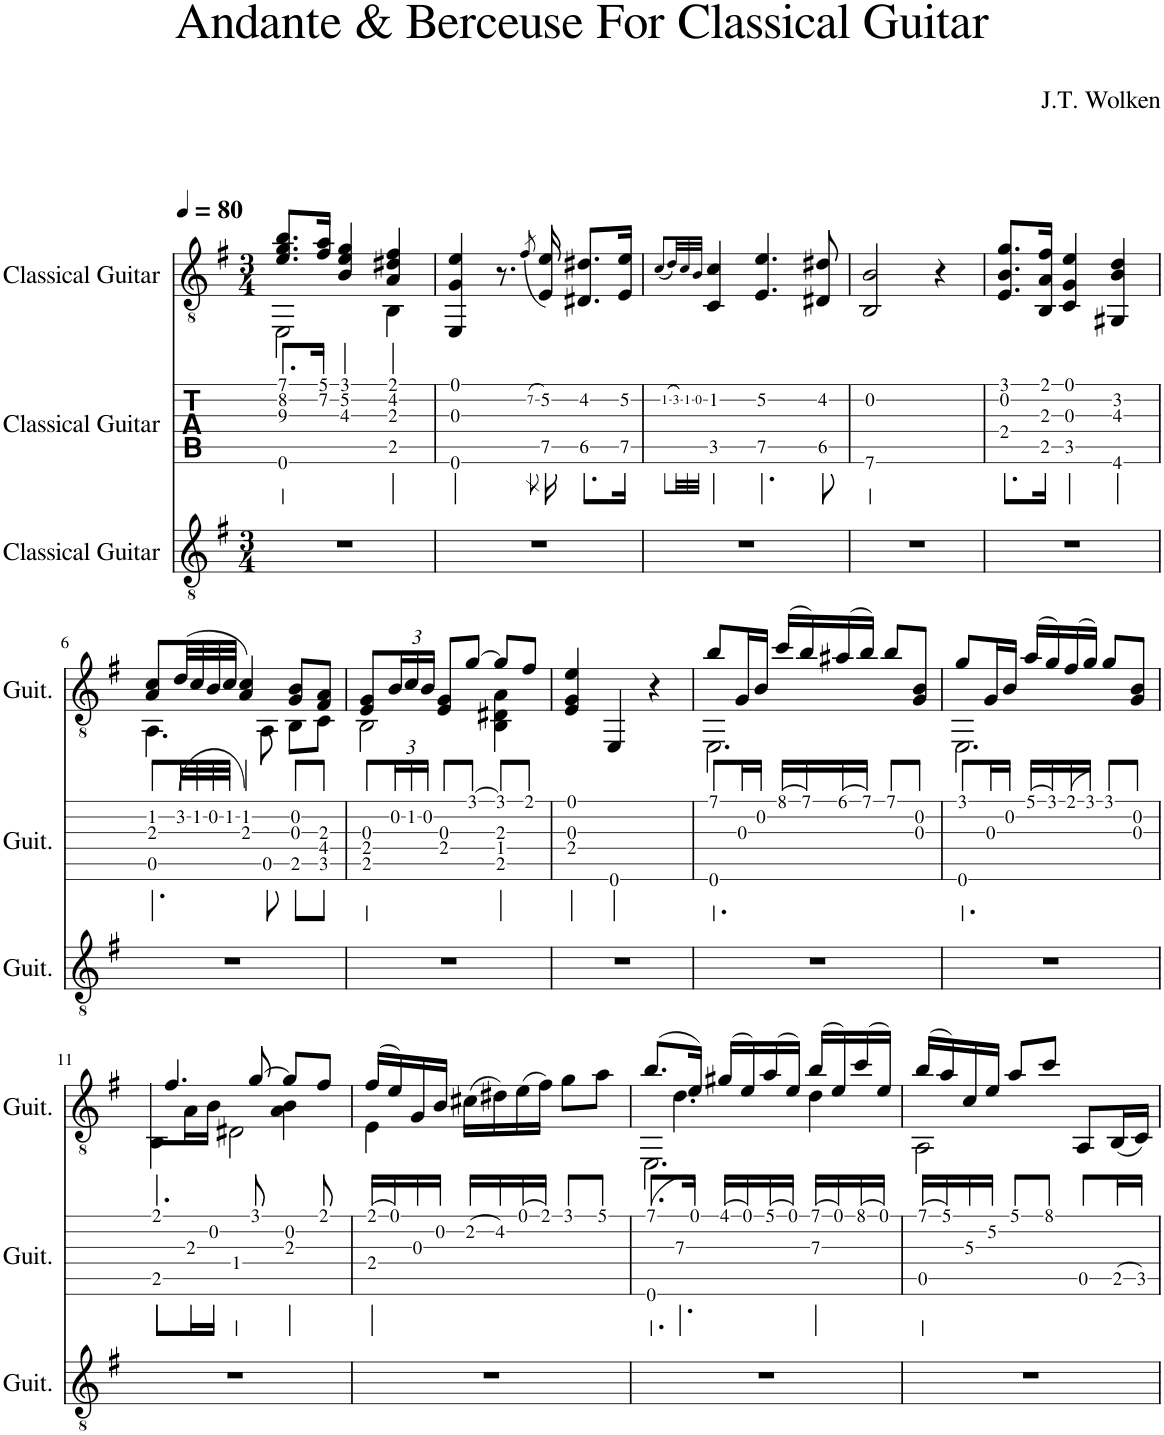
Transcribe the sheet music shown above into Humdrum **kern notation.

**kern	**kern	**kern
*part3	*part2	*part1
*staff3	*staff2	*staff1
*I"Classical Guitar	*I"Classical Guitar	*I"Classical Guitar
*I'Guit.	*I'Guit.	*I'Guit.
*	*stria6	*
*clefGv2	*	*clefGv2
*k[f#]	*k[f#]	*k[f#]
*M3/4	*M3/4	*M3/4
*MM80	*MM80	*MM80
=1	=1	=1
*	*^	*^
2.r	8.e/ 8.g/ 8.b/L	2EE\	8.e/ 8.g/ 8.b/L	2EE\
.	16f#/ 16a/Jk	.	16f#/ 16a/Jk	.
.	4B/ 4e/ 4g/	.	4B/ 4e/ 4g/	.
.	4A/ 4d#/ 4f#/	4BB\	4A/ 4d#X/ 4f#/	4BB\
*	*v	*v	*	*
*	*	*v	*v
=2	=2	=2
2.r	4EE\ 4G\ 4e\	4EE/ 4G/ 4e/
.	8.r	8.r
.	(8qf#\	(8qf#/
.	16E\ 16e\)	16E/ 16e/)
.	8.D#\ 8.d#\L	8.D#X/ 8.d#X/L
.	16E\ 16e\Jk	16E/ 16e/Jk
=3	=3	=3
.	(8qc\L	(8qc/L
.	32qd\LL)	32qd/LL)
.	32qc\	32qc/
.	32qB\JJJ	32qB/JJJ
2.r	4C\ 4c\	4C/ 4c/
.	4.E\ 4.e\	4.E/ 4.e/
.	8D#\ 8d#\	8D#X/ 8d#X/
=4	=4	=4
2.r	2BB\ 2B\	2BB/ 2B/
.	4r	4r
=5	=5	=5
2.r	8.E\ 8.B\ 8.g\L	8.E/ 8.B/ 8.g/L
.	16BB\ 16A\ 16f#\Jk	16BB/ 16A/ 16f#/Jk
.	4C\ 4G\ 4e\	4C/ 4G/ 4e/
.	4GG#\ 4B\ 4d\	4GG#X/ 4B/ 4d/
!!LO:LB:g=z
=6	=6	=6
*	*^	*^
2.r	8A/ 8c/L	4.AA\	8A/ 8c/L	4.AA\
.	(32d/LL	.	(32d/LL	.
.	32c/	.	32c/	.
.	32B/	.	32B/	.
.	32c/JJJ	.	32c/JJJ	.
.	4A/ 4c/)	.	4A/ 4c/)	.
.	.	8AA\	.	8AA\
.	8G/ 8B/L	8BB\L	8G/ 8B/L	8BB\L
.	8F#/ 8A/J	8C\J	8F#/ 8A/J	8C\J
=7	=7	=7	=7	=7
2.r	8E/ 8G/L	2BB\	8E/ 8G/L	2BB\
*	*Xbrackettup	*	*Xbrackettup	*
.	24B/L	.	24B/L	.
.	24c/	.	24c/	.
.	24B/JJ	.	24B/JJ	.
.	8E/ 8G/L	.	8E/ 8G/L	.
.	[8g/J	.	[8g/J	.
.	8g/L]	4BB\ 4D#\ 4A\	8g/L]	4BB\ 4D#X\ 4A\
.	8f#/J	.	8f#/J	.
*	*v	*v	*	*
*	*	*v	*v
=8	=8	=8
2.r	4E\ 4G\ 4e\	4E/ 4G/ 4e/
.	4EE\	4EE/
.	4r	4r
=9	=9	=9
*	*^	*^
2.r	8b/L	2.EE\	8b/L	2.EE\
.	16G/L	.	16G/L	.
.	16B/JJ	.	16B/JJ	.
.	(16cc/LL	.	(16cc/LL	.
.	16b/)	.	16b/)	.
.	(16a#/	.	(16a#X/	.
.	16b/JJ)	.	16b/JJ)	.
.	8b/L	.	8b/L	.
.	8G/ 8B/J	.	8G/ 8B/J	.
=10	=10	=10	=10	=10
2.r	8g/L	2.EE\	8g/L	2.EE\
.	16G/L	.	16G/L	.
.	16B/JJ	.	16B/JJ	.
.	(16a/LL	.	(16a/LL	.
.	16g/)	.	16g/)	.
.	(16f#/	.	(16f#/	.
.	16g/JJ)	.	16g/JJ)	.
.	8g/L	.	8g/L	.
.	8G/ 8B/J	.	8G/ 8B/J	.
!!LO:LB:g=z
=11	=11	=11	=11	=11
*	*	*^	*	*^
2.r	4.f#/	8f#\L	4BB\	4.f#/	8f#\L	4BB\
.	.	16A\L	.	.	16A\L	.
.	.	16B\JJ	.	.	16B\JJ	.
.	.	4ryy	2D#\	.	4ryy	2D#X\
.	8g/	.	.	[8g/	.	.
.	8r	4A\ 4B\	.	8g/L]	4A\ 4B\	.
.	8f#/	.	.	8f#/J	.	.
*	*	*v	*v	*	*	*
*	*	*	*	*v	*v
=12	=12	=12	=12	=12
2.r	(16f#/LL	4E\	(16f#/LL	4E\
.	16e/)	.	16e/)	.
.	16G/	.	16G/	.
.	16B/JJ	.	16B/JJ	.
.	(16c#/LL	2ryy	(16c#X\LL	2ryy
.	16d#/)	.	16d#X\)	.
.	(16e/	.	(16e\	.
.	16f#/JJ)	.	16f#\JJ)	.
.	8g/L	.	8g\L	.
.	8a/J	.	8a\J	.
=13	=13	=13	=13	=13
*	*	*^	*	*^
2.r	(8.b/L	8ryy	2.EE\	(8.b/L	8ryy	2.EE\
.	.	4.d\	.	.	4.d\	.
.	16e/Jk)	.	.	16e/Jk)	.	.
.	(16g#/LL	.	.	(16g#X/LL	.	.
.	16e/)	.	.	16e/)	.	.
.	(16a/	.	.	(16a/	.	.
.	16e/JJ)	.	.	16e/JJ)	.	.
.	(16b/LL	4d\	.	(16b/LL	4d\	.
.	16e/)	.	.	16e/)	.	.
.	(16cc/	.	.	(16cc/	.	.
.	16e/JJ)	.	.	16e/JJ)	.	.
*	*	*v	*v	*	*	*
*	*	*	*	*v	*v
=14	=14	=14	=14	=14
2.r	(16b/LL	2AA\	(16b/LL	2AA\
.	16a/)	.	16a/)	.
.	16c/	.	16c/	.
.	16e/JJ	.	16e/JJ	.
.	8a/L	.	8a/L	.
.	8cc/J	.	8cc/J	.
.	8AA/L	4ryy	8AA/L	4ryy
.	(16BB/L	.	(16BB/L	.
.	16C/JJ)	.	16C/JJ)	.
*	*v	*v	*	*
*	*	*v	*v
=	=	=
*-	*-	*-
